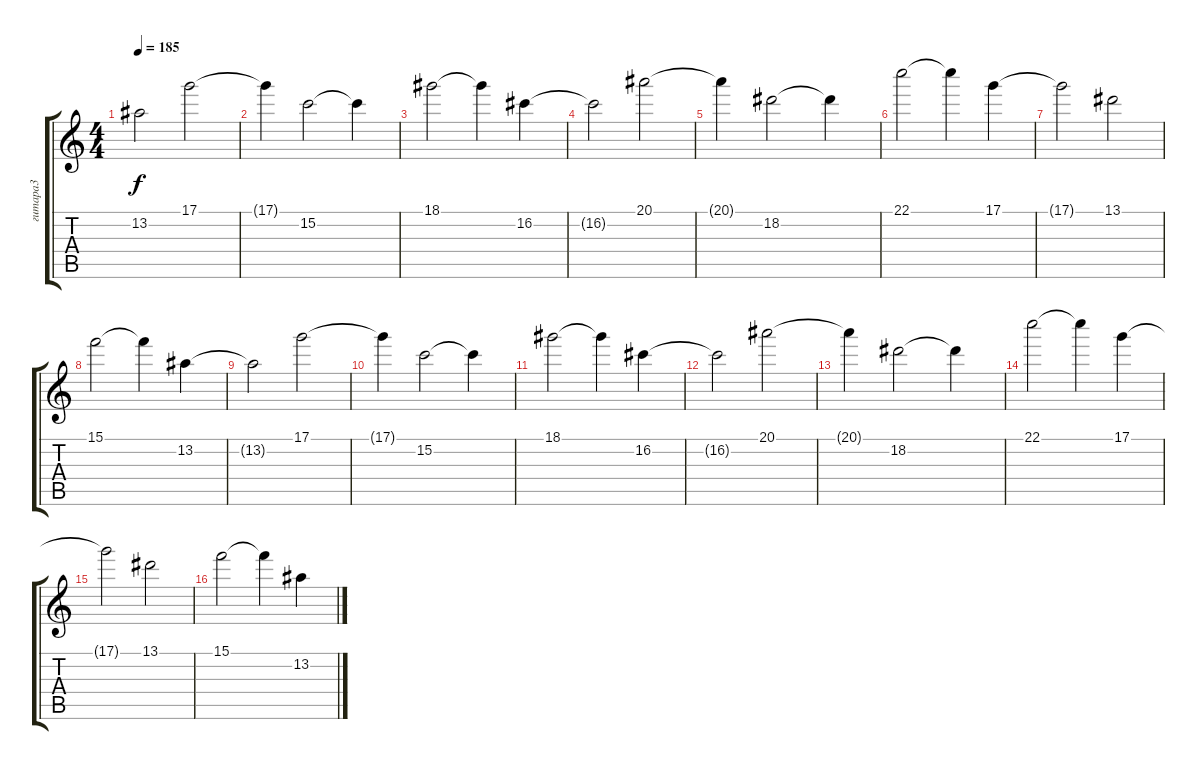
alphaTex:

\track ("гитара3" "гитара3") {instrument acousticguitarnylon}
\staff {score tabs}
\tuning (D4 A3 F3 C3 G2 C2) {hide}
\ts (4 4)
\tempo 185
\clef g2
\ks c
13.2{t}.2{dy f} 17.1.2 |
17.1{t}.4 15.2.2 15.2{t}.4 |
18.1.2 18.1{t}.4 16.2.4 |
16.2{t}.2 20.1.2 |
20.1{t}.4 18.2.2 18.2{t}.4 |
22.1.2 22.1{t}.4 17.1.4 |
17.1{t}.2 13.1.2 |
15.1.2 15.1{t}.4 13.2.4 |
13.2{t}.2 17.1.2 |
17.1{t}.4 15.2.2 15.2{t}.4 |
18.1.2 18.1{t}.4 16.2.4 |
16.2{t}.2 20.1.2 |
20.1{t}.4 18.2.2 18.2{t}.4 |
22.1.2 22.1{t}.4 17.1.4 |
17.1{t}.2 13.1.2 |
15.1.2 15.1{t}.4 13.2.4
